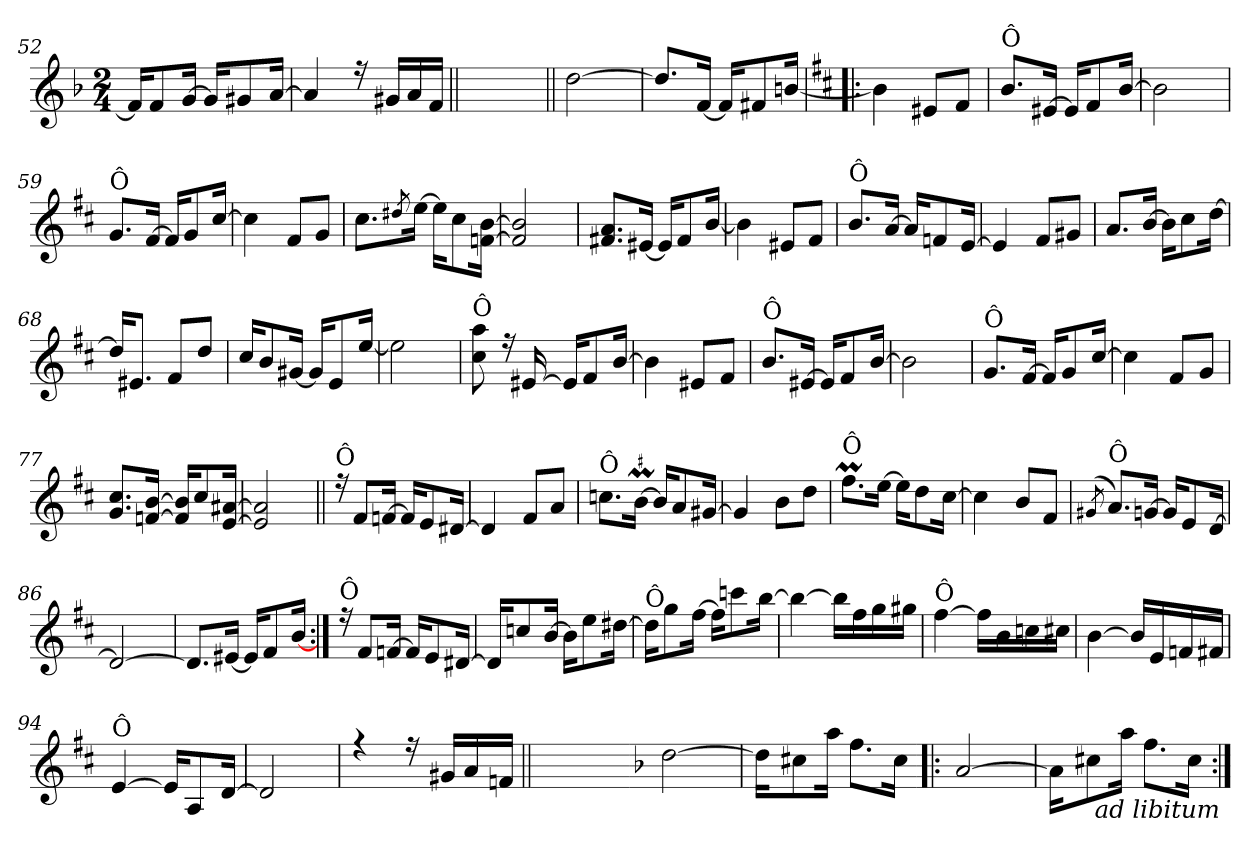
**kern
*part1
*staff1
*clefG2
*k[b-]
*F:
*M2/4
=52
*^
16f/KL]	2ryy
8f/	.
[>16g/Jk	.
16g/KL]	.
8g#X/	.
[>16a/Jk	.
=53	=53
4a/]	2ryy
16rff	.
16g#X/LL	.
16a/	.
16f/JJ	.
*v	*v
=53X1||
*stria0
2ryy
=54||
*stria5
*^
(>[<2dd\	2ryy
=55	=55
8.dd/L]	4ryy
[>16f/Jk	.
16f/KL]	4ryy
8f#X/	.
[>16bn/Jk	.
!!LO:LB:g=z	!!
=56!|:	=56!|:
*k[f#c#]	*
*D:	*
4b\]	2ryy
8e#X/L	.
8f#/J	.
=57	=57
!LO:TX:a:t=Ô	!
8.b/L	2ryy
[>16e#X/Jk	.
16e#/KL]	.
8f#/	.
[>16b/Jk	.
=58	=58
2b\]	2ryy
=59	=59
!LO:TX:a:t=Ô	!
8.g/L	2ryy
[>16f#/Jk	.
16f#/KL]	.
8g/	.
[>16cc#/Jk	.
=60	=60
4cc#\]	2ryy
8f#/L	.
8g/J	.
!!LO:LB:g=z	!!
=61	=61
8.cc#\L	2ryy
8qdd#X/	.
[<16ee\Jk	.
16ee\KL]	.
8cc#\	.
[<16fn\ [<16b\Jk	.
=62	=62
2f/] 2b/]	2ryy
=63	=63
8.f#X/ 8.a/L	4ryy
[>16e#X/Jk	.
16e#/KL]	4ryy
8f#/	.
[>16b/Jk	.
=64	=64
4b\]	2ryy
8e#X/L	.
8f#/J	.
=65	=65
!LO:TX:a:t=Ô	!
8.b/L	2ryy
[>16a/Jk	.
16a/KL]	.
8fn/	.
[>16e/Jk	.
!!LO:LB:g=z	!!
=66	=66
4e/]	2ryy
8f#/L	.
8g#X/J	.
=67	=67
8.a/L	2ryy
[>16b/Jk	.
16b\KL]	.
8cc#\	.
[<16dd\Jk	.
=68	=68
16dd/KL]	4ryy
8.e#X/J	.
8f#/L	4ryy
8dd/J	.
=69	=69
16cc#/KL	4ryy
8b/	.
[>16g#X/Jk	.
16g#/KL]	4ryy
8e/	.
[>16ee/Jk	.
=70	=70
2ee\]	2ryy
!!LO:LB:g=z	!!
=71	=71
!LO:TX:a:t=Ô	!
8cc#\ 8aa\	2ryy
16rff	.
[>16e#X/	.
16e#/KL]	.
8f#/	.
[>16b/Jk	.
=72	=72
4b\]	2ryy
8e#X/L	.
8f#/J	.
=73	=73
!LO:TX:a:t=Ô	!
8.b/L	2ryy
[>16e#X/Jk	.
16e#/KL]	.
8f#/	.
[>16b/Jk	.
=74	=74
2b\]	2ryy
=75	=75
!LO:TX:a:t=Ô	!
8.g/L	2ryy
[>16f#/Jk	.
16f#/KL]	.
8g/	.
[>16cc#/Jk	.
=76	=76
4cc#\]	2ryy
8f#/L	.
8g/J	.
!!LO:LB:g=z	!!
=77	=77
8.g/ 8.cc#/L	2ryy
[>16fn/ [>16b/Jk	.
16f/] 16b/]KL	.
8cc#/	.
[>16e/ [>16a#X/Jk	.
=78	=78
2e/] 2a#/]	2ryy
=79||	=79||
!LO:TX:a:t=Ô	!
16rff	2ryy
8f#/L	.
[>16fn/Jk	.
16f/KL]	.
8e/	.
[>16d#X/Jk	.
=80	=80
4d#/]	2ryy
8f#/L	.
8a/J	.
=81	=81
!LO:TX:a:t=Ô	!
8.ccn\L	2ryy
[<16bM\Jk	.
16b/KL]	.
8a/	.
[>16g#X/Jk	.
!!LO:LB:g=z	!!
=82	=82
4g#/]	2ryy
8b\L	.
8dd\J	.
=83	=83
!LO:TX:a:t=Ô	!
8.ff#m\L	2ryy
[<16ee\Jk	.
16ee\KL]	.
8dd\	.
[<16cc#\Jk	.
=84	=84
4cc#\]	2ryy
8b/L	.
8f#/J	.
=85	=85
(<8qg#X/	.
!LO:TX:a:t=Ô	!
8.a/L)	2ryy
[>16gn/Jk	.
16g/KL]	.
8e/	.
[>16d/Jk	.
=86	=86
2d/_	2ryy
=87	=87
8.d/L]	4ryy
[>16e#X/Jk	.
16e#/KL]	4ryy
8f#/	.
[>16b/Jk	.
!!LO:LB:g=z	!!
=88:|!	=88:|!
!LO:TX:a:t=Ô	!
16rff	2ryy
8f#/L	.
[>16fn/Jk	.
16f/KL]	.
8e/	.
[>16d#X/Jk	.
=89	=89
16d#/KL]	2ryy
8ccn/	.
[>16b/Jk	.
16b\KL]	.
8ee\	.
[<16dd#X\Jk	.
=90	=90
!LO:TX:a:t=Ô	!
16dd#\KL]	2ryy
8gg\	.
[<16ff#\Jk	.
16ff#\KL]	.
8cccn\	.
[<16bb\Jk	.
=91	=91
4bb\_	2ryy
16bb\LL]	.
16ff#\	.
16gg\	.
16gg#X\JJ	.
!!LO:LB:g=z	!!
=92	=92
!LO:TX:a:t=Ô	!
[<4ff#\	2ryy
16ff#\LL]	.
16b\	.
16ccn\	.
16cc#X\JJ	.
=93	=93
[<4b\	2ryy
16b/LL]	.
16e/	.
16fn/	.
16f#X/JJ	.
=94	=94
!LO:TX:a:t=Ô	!
[>4e/	2ryy
16e/KL]	.
8A/	.
[>16d/Jk	.
=95	=95
2d/]	2ryy
=96	=96
4rff	2ryy
16rff	.
16g#X/LL	.
16a/	.
16fn/JJ	.
*v	*v
=96X2||
*stria0
2ryy
!!LO:LB:g=z
=97-
*stria5
*k[b-]
*F:
*^
(>[<2dd\	2ryy
=98	=98
16dd\KL]	2ryy
8cc#X\	.
16aa\Jk	.
8.ff\L	.
16cc#\Jk	.
=99!|:	=99!|:
[>2a/	2ryy
=100	=100
16a\KL]	2ryy
8cc#X\	.
16aa\Jk	.
8.ff\L	.
16cc#\Jk	.
*v	*v
!LO:TX:b:i:t=ad libitum
=:|!
*-
